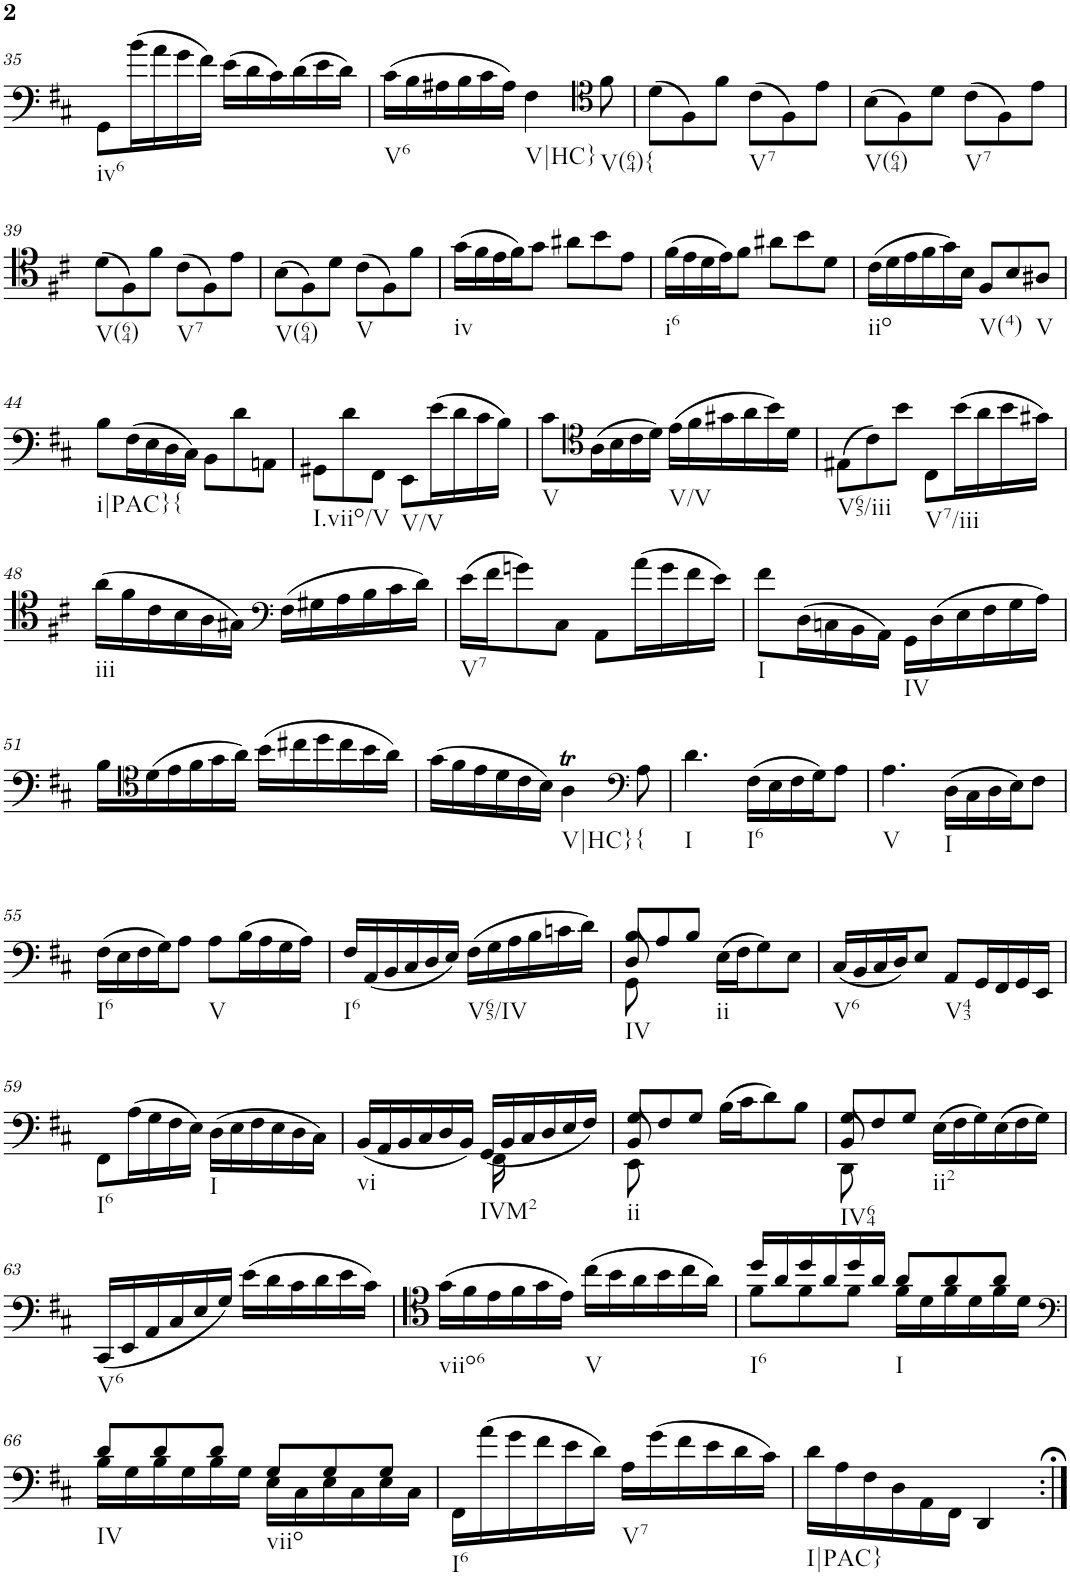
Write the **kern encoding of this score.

**kern
*part1
*staff1
*I"Piano
*I'Pno.
!!LO:PB:g=z
*clefF4
*k[f#c#]
*M6/8
=35
!LO:TX:b:t=iv6
8GG\L
(16b\L
16a\
16g\
16f#\JJ)
(16e\LL
16d\
16c#\)
(16d\
16e\
16d\JJ)
=36
!LO:TX:b:t=V6
(16c#\LL
16B\
16A#X\
16B\
16c#\
16A#\JJ)
!LO:TX:b:t=V|HC}
4F#\
*clefC4
!LO:TX:b:t=V(64){
8f#\
=37
(8d\L
8F#\)
8f#\J
!LO:TX:b:t=V7
(8c#\L
8F#\)
8e\J
=38
!LO:TX:b:t=V(64)
(8B\L
8F#\)
8d\J
!LO:TX:b:t=V7
(8c#\L
8F#\)
8e\J
!!LO:LB:g=z
=39
!LO:TX:b:t=V(64)
(8d\L
8F#\)
8f#\J
!LO:TX:b:t=V7
(8c#\L
8F#\)
8e\J
=40
!LO:TX:b:t=V(64)
(8B\L
8F#\)
8d\J
!LO:TX:b:t=V
(8c#\L
8F#\)
8f#\J
=41
!LO:TX:b:t=iv
(16g\LL
16f#\
16e\
16f#\J)
8g\J
8a#X\L
8b\
8e\J
=42
!LO:TX:b:t=i6
(16f#\LL
16e\
16d\
16e\J)
8f#\J
8a#X\L
8b\
8d\J
=43
!LO:TX:b:t=iio
(16c#\LL
16d\
16e\
16f#\
16g\)
16B\JJ
!LO:TX:b:t=V(4)
8F#/L
8B/
!LO:TX:b:t=V
8A#X/J
!!LO:LB:g=z
=44
!LO:TX:b:t=i|PAC}{
8B\L
(16F#\L
16E\
16D\
16C#\JJ)
8BB\L
8d\
8AAn\J
=45
!LO:TX:b:t=I.viio/V
8GG#X\L
8d\
8FF#\J
!LO:TX:b:t=V/V
8EE\L
(16e\L
16d\
16c#\
16B\JJ)
=46
!LO:TX:b:t=V
8c#\L
*clefC4
(16A\L
16B\
16c#\
16d\JJ)
!LO:TX:b:t=V/V
(16e\LL
16f#\
16g#X\
16a\
16b\)
16d\JJ
=47
!LO:TX:b:t=V65/iii
(8E#X\L
8c#\)
8b\J
!LO:TX:b:t=V7/iii
8C#\L
(16b\L
16a\
16b\
16g#X\JJ)
!!LO:LB:g=z
=48
!LO:TX:b:t=iii
(16a\LL
16f#\
16c#\
16B\
16A\
16G#X\JJ)
*clefF4
(16F#\LL
16G#X\
16A\
16B\
16c#\
16d\JJ)
=49
!LO:TX:b:t=V7
(16e\LL
16f#\J
8gn\)
8C#\J
8AA\L
(16a\L
16g\
16f#\
16e\JJ)
=50
!LO:TX:b:t=I
8f#\L
(16D\L
16Cn\
16BB\
16AA\JJ)
!LO:TX:b:t=IV
16GG\LL
(16D\
16E\
16F#\
16G\
16A\JJ)
!!LO:LB:g=z
=51
16B\LL
*clefC4
(16d\
16e\
16f#\
16g\
16a\JJ)
(16b\LL
16cc#X\
16dd\
16cc#\
16b\
16a\JJ)
=52
(16g\LL
16f#\
16e\
16d\
16c#\
16B\JJ)
!LO:TX:b:t=V|HC}
4AT\
*clefF4
!LO:TX:b:t={
8A\
=53
!LO:TX:b:t=I
4.d\
!LO:TX:b:t=I6
(16F#\LL
16E\
16F#\
16G\J)
8A\J
=54
!LO:TX:b:t=V
4.A\
!LO:TX:b:t=I
(16D\LL
16C#\
16D\
16E\J)
8F#\J
!!LO:LB:g=z
=55
!LO:TX:b:t=I6
(16F#\LL
16E\
16F#\
16G\J)
8A\J
!LO:TX:b:t=V
8A\L
(16B\L
16A\
16G\
16A\JJ)
=56
!LO:TX:b:t=I6
16F#/LL
(16AA/
16BB/
16C#/
16D/
16E/JJ)
!LO:TX:b:t=V65/IV
(16F#\LL
16G\
16A\
16B\
16cn\
16d\JJ)
=57
*^
*	*^
!LO:TX:b:t=IV	!	!
8B/L	8GG\	8D/
8A/	2ryy	2ryy
8B/J	.	.
!LO:TX:b:t=ii	!	!
(16E\LL	.	.
16F#\J	.	.
8G\)	.	.
8E\J	8ryy	8ryy
=58	=58	=58
!LO:TX:b:t=V6	!	!
*v	*v	*v
(16C#/LL
16BB/
16C#/
16D/J)
8E/J
!LO:TX:b:t=V43
8AA/L
16GG/L
16FF#/
16GG/
16EE/JJ
!!LO:LB:g=z
=59
!LO:TX:b:t=I6
8FF#\L
(16A\L
16G\
16F#\
16E\JJ)
!LO:TX:b:t=I
(16D\LL
16E\
16F#\
16E\
16D\
16C#\JJ)
=60
*^
!LO:TX:b:t=vi	!
(16BB/LL	4.ryy
16AA/	.
16BB/	.
16C#/	.
16D/	.
16BB/JJ)	.
!LO:TX:b:t=IVM2	!
(<16GG/LL	16FF#\
16BB/	4ryy
16C#/	.
16D/	.
16E/	.
16F#/JJ)	16ryy
=61	=61
*	*^
!LO:TX:b:t=ii	!	!
8G/L	8EE\	8BB/
8F#/	2ryy	2ryy
8G/J	.	.
(16B\LL	.	.
16c#\J	.	.
8d\)	.	.
8B\J	8ryy	8ryy
=62	=62	=62
!LO:TX:b:t=IV64	!	!
8G/L	8DD\	8BB/
8F#/	2ryy	2ryy
8G/J	.	.
!LO:TX:b:t=ii2	!	!
(16E\LL	.	.
16F#\	.	.
16G\)	.	.
(16E\	.	.
16F#\	8ryy	8ryy
16G\JJ)	.	.
*v	*v	*v
!!LO:LB:g=z
=63
!LO:TX:b:t=V6
(16CC#/LL
16EE/
16AA/
16C#/
16E/
16G/JJ)
(16e\LL
16d\
16c#\
16d\
16e\
16c#\JJ)
=64
!LO:TX:b:t=viio6
(16g\LL
16f#\
16e\
16f#\
16g\
16e\JJ)
!LO:TX:b:t=V
(16cc#\LL
16b\
16a\
16b\
16cc#\
16a\JJ)
=65
*^
!LO:TX:b:t=I6	!
16dd/LL	8f#\L
16a/	.
16dd/	8f#\
16a/	.
16dd/	8f#\J
16a/JJ	.
!LO:TX:b:t=I	!
8a/L	16f#\LL
.	16d\
8a/	16f#\
.	16d\
8a/J	16f#\
.	16d\JJ
!!LO:LB:g=z	!!
=66	=66
*clefF4	*
!LO:TX:b:t=IV	!
8d/L	16B\LL
.	16G\
8d/	16B\
.	16G\
8d/J	16B\
.	16G\JJ
!LO:TX:b:t=viio	!
8G/L	16E\LL
.	16C#\
8G/	16E\
.	16C#\
8G/J	16E\
.	16C#\JJ
=67	=67
!LO:TX:b:t=I6	!
*v	*v
16FF#\LL
(16a\
16g\
16f#\
16e\
16d\JJ)
!LO:TX:b:t=V7
16A\LL
(16g\
16f#\
16e\
16d\
16c#\JJ)
=68
!LO:TX:b:t=I|PAC}
16d\LL
16A\
16F#\
16D\
16AA\
16FF#\JJ
4DD/
=:|!
*-
